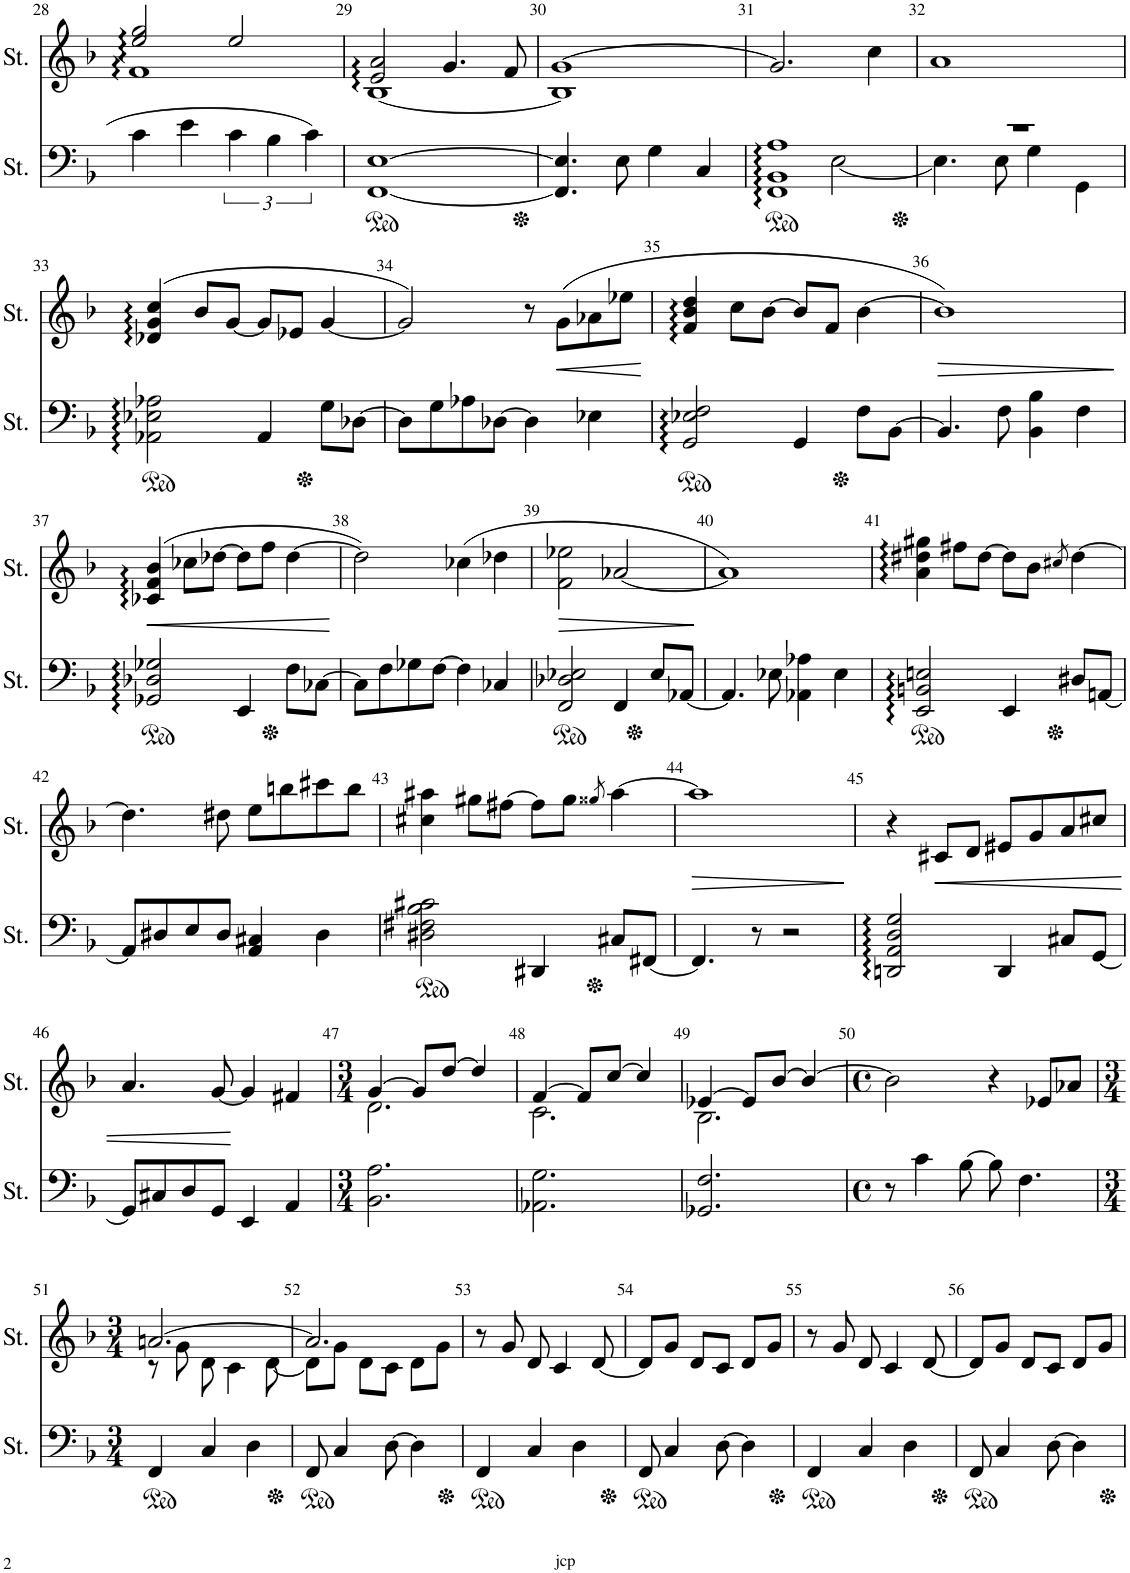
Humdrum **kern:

**kern	**kern	**dynam
*part2	*part1	*part1
*staff2	*staff1	*staff1
*I"Cordes	*I"Cordes	*
!!LO:PB:g=z
*clefF4	*clefG2	*
*k[b-]	*k[b-]	*
*M4/4	*M4/4	*
*met(c)	*met(c)	*
=28	=28	=28
*	*^	*
4c\	2ee/ 2gg/	1f:	.
4e\	.	.	.
6c\	2ee/	.	.
6B-\	.	.	.
6c\	.	.	.
=29	=29	=29	=29
*ped	*	*	*
[1FF [1E	2e/ 2a/	[1B-	.
.	4.g/	.	.
.	8f/	.	.
=30	=30	=30	=30
*Xped	*	*	*
4.FF/] 4.E/]	[1g	1B-]	.
8E\	.	.	.
4G\	.	.	.
4C/	.	.	.
*	*v	*v	*
=31	=31	=31
*ped	*	*
*^	*	*
1FF 1BB- 1A	2ryy	2.g/]	.
.	[2E\	.	.
.	.	4cc\	.
=32	=32	=32	=32
*Xped	*	*	*
1r	4.E\]	1a	.
.	8E\	.	.
.	4G\	.	.
.	4GG\	.	.
*v	*v	*	*
!!LO:LB:g=z
=33	=33	=33
*ped	*	*
2AA-X\ 2E-X\ 2A-X\	(>4d-X/ 4g/ 4cc/	.
.	8b-/L	.
.	[8g/J	.
4AA-/	8g/L]	.
.	8e-X/J	.
*Xped	*	*
8G\L	[4g/	.
[8D-X\J	.	.
=34	=34	=34
8D-\L]	2g/])	.
8G\	.	.
8A-X\	.	.
[8D-X\J	.	.
4D-\]	8r	.
!	!	!LO:HP:b
.	(8g\L	<
4E-X\	8a-X\	.
.	8ee-X\J	.
.	.	[
=35	=35	=35
*ped	*	*
2GG/ 2E-X/ 2F/	4f/ 4b-/ 4dd/	.
.	8cc\L	.
.	[8b-\J	.
4GG/	8b-/L]	.
.	8f/J	.
*Xped	*	*
8F\L	[4b-\	.
[8BB-\J	.	.
=36	=36	=36
!	!	!LO:HP:b
4.BB-/]	1b-])	>
8F\	.	.
4BB-\ 4B-\	.	.
4F\	.	.
.	.	]
!!LO:LB:g=z
=37	=37	=37
*ped	*	*
!	!	!LO:HP:b
2GG-X/ 2D-X/ 2G-X/	(4c-X/ 4f/ 4b-/	<
.	8cc-X\L	.
.	[8dd-X\J	.
4EE/	8dd-\L]	.
.	8ff\J	.
*Xped	*	*
8F\L	[4dd-\	.
[8C-X\J	.	.
.	.	[
=38	=38	=38
8C-\L]	2dd-\])	.
8F\	.	.
8G-X\	.	.
[8F\J	.	.
4F\]	(4cc-X\	.
4C-X/	4dd-X\	.
=39	=39	=39
*ped	*	*
!	!	!LO:HP:b
2FF/ 2D-X/ 2E-X/	2f\ 2ee-X\	>
4FF/	[2a-X/	.
*Xped	*	*
8E-/L	.	.
[8AA-X/J	.	.
.	.	]
=40	=40	=40
4.AA-/]	1a-])	.
8E-X\	.	.
4AA-X\ 4A-X\	.	.
4E-\	.	.
=41	=41	=41
*ped	*	*
2EE/ 2BBn/ 2En/	4a\ 4dd#X\ 4gg#X\	.
.	8ff#X\L	.
.	[8dd#\J	.
4EE/	8dd#\L]	.
.	8b-\J	.
.	8qcc#X/	.
*Xped	*	*
8D#X/L	[4dd#\	.
[8AAn/J	.	.
!!LO:LB:g=z
=42	=42	=42
8AA/L]	4.dd#\]	.
8D#X/	.	.
8E/	.	.
8D#/J	8dd#X\	.
4AA/ 4C#X/	8ee\L	.
.	8bbn\	.
4D#\	8ccc#X\	.
.	8bb\J	.
=43	=43	=43
*ped	*	*
2D#X\ 2F#X\ 2B-\ 2c#X\	4cc#X\ 4aa#X\	.
.	8gg#X\L	.
.	[8ff#X\J	.
4DD#X/	8ff#\L]	.
.	8gg#\J	.
.	8qgg##X/	.
*Xped	*	*
8C#X/L	[4aa#\	.
[8FF#X/J	.	.
=44	=44	=44
!	!	!LO:HP:b
4.FF#/]	1aa#]	>
8r	.	.
2r	.	.
.	.	]
=45	=45	=45
2DDn/ 2AA/ 2D/ 2G/	4r	.
!	!	!LO:HP:b
.	8c#X/L	<
.	8d/J	.
4DD/	8e#X/L	.
.	8g/	.
8C#X/L	8a/	.
[8GG/J	8cc#X/J	.
!!LO:LB:g=z
=46	=46	=46
8GG/L]	4.a/	.
8C#X/	.	.
8D/	.	.
8GG/J	[8g/	.
4EE/	4g/]	[
4AA/	4f#X/	.
=47	=47	=47
*M3/4	*M3/4	*
*	*^	*
2.BB-\ 2.A\	[4g/	2.d\	.
.	8g/L]	.	.
.	[8dd/J	.	.
.	4dd/]	.	.
=48	=48	=48	=48
2.AA-X\ 2.G\	[4f/	2.c\	.
.	8f/L]	.	.
.	[8cc/J	.	.
.	4cc/]	.	.
=49	=49	=49	=49
2.GG-X/ 2.F/	[4e-X/	2.B-\	.
.	8e-/L]	.	.
.	[8b-/J	.	.
.	4b-/_	.	.
*	*v	*v	*
=50	=50	=50
*M4/4	*M4/4	*
*met(c)	*met(c)	*
8r	2b-\]	.
4c\	.	.
[8B-\	.	.
8B-\]	4r	.
4.F\	.	.
.	8e-X/L	.
.	8a-X/J	.
!!LO:LB:g=z
=51	=51	=51
*M3/4	*M3/4	*
*ped	*	*
*	*^	*
4FF/	[2.an/	8r	.
.	.	8g\	.
4C/	.	8d\	.
.	.	4c\	.
4D\	.	.	.
.	.	[8d\	.
=52	=52	=52	=52
*Xped	*	*	*
*ped	*	*	*
8FF/	2.a/]	8d\L]	.
4C/	.	8g\J	.
.	.	8d\L	.
[8D\	.	8c\J	.
4D\]	.	8d\L	.
.	.	8g\J	.
*	*v	*v	*
=53	=53	=53
*Xped	*	*
*ped	*	*
4FF/	8r	.
.	8g/	.
4C/	8d/	.
.	4c/	.
4D\	.	.
.	[8d/	.
=54	=54	=54
*Xped	*	*
*ped	*	*
8FF/	8d/L]	.
4C/	8g/J	.
.	8d/L	.
[8D\	8c/J	.
4D\]	8d/L	.
.	8g/J	.
=55	=55	=55
*Xped	*	*
*ped	*	*
4FF/	8r	.
.	8g/	.
4C/	8d/	.
.	4c/	.
4D\	.	.
.	[8d/	.
=56	=56	=56
*Xped	*	*
*ped	*	*
8FF/	8d/L]	.
4C/	8g/J	.
.	8d/L	.
[8D\	8c/J	.
4D\]	8d/L	.
.	8g/J	.
*Xped	*	*
=	=	=
*-	*-	*-
